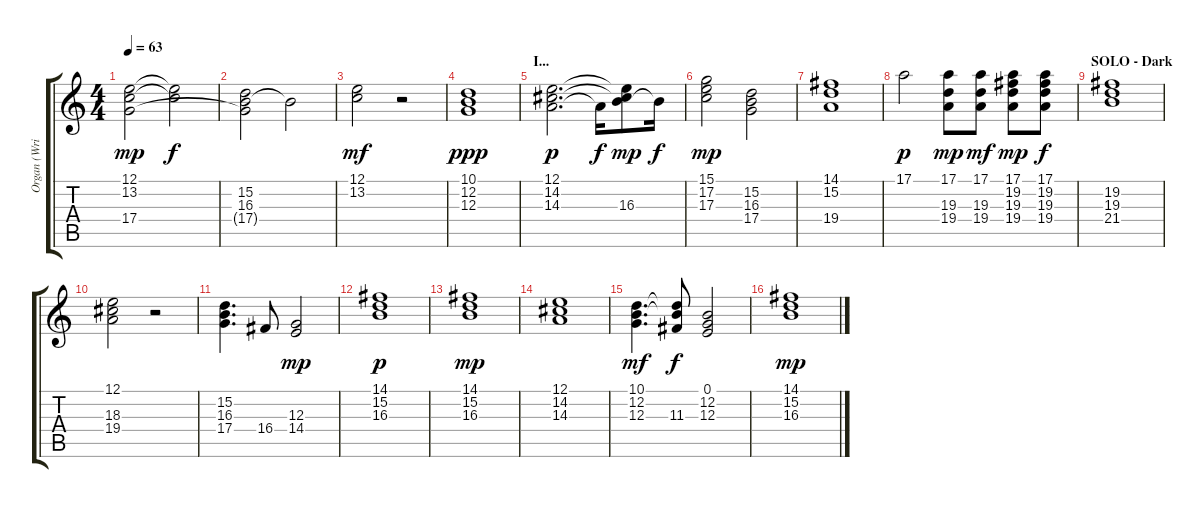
\track ("Organ (Wright)" "Organ (Wri") {instrument rockorgan}
\staff {score tabs}
\tuning (E4 B3 G3 D3 A2 E2) {hide}
\ts (4 4)
\tempo 63
\clef g2
\ks c
(12.1 13.2 17.4).2{dy mp} (12.1{t} 13.2{t}).2{dy f} |
(15.2 16.3 17.4{t}).2 16.3{t}.2 |
(12.1 13.2).2{dy mf} r.2 |
(10.1 12.2 12.3).1{dy ppp} |
\section ("" "I...")
(12.1 14.2 14.3).2{d dy p} 14.3{t}.16{dy f} (12.1{t} 14.2{t} 16.3).8{dy mp} 16.3{t}.16{dy f} |
(15.1 17.2 17.3).2{dy mp} (15.2 16.3 17.4).2 |
(14.1 15.2 19.4).1 |
17.1.2{dy p} (17.1 19.3 19.4).8{dy mp} (17.1 19.3 19.4).8{dy mf} (17.1 19.2 19.3 19.4).8{dy mp} (17.1 19.2 19.3 19.4).8{dy f} |
\section ("" "SOLO - Dark")
(19.2 19.3 21.4).1 |
(12.1 18.3 19.4).2 r.2 |
(15.2 16.3 17.4).4{d} 16.4.8 (12.3 14.4).2{dy mp} |
(14.1 15.2 16.3).1{dy p} |
(14.1 15.2 16.3).1{dy mp} |
(12.1 14.2 14.3).1 |
(10.1 12.2 12.3).4{d dy mf} (10.1{t} 12.2{t} 11.3).8{dy f} (0.1 12.2 12.3).2 |
(14.1 15.2 16.3).1{dy mp}
